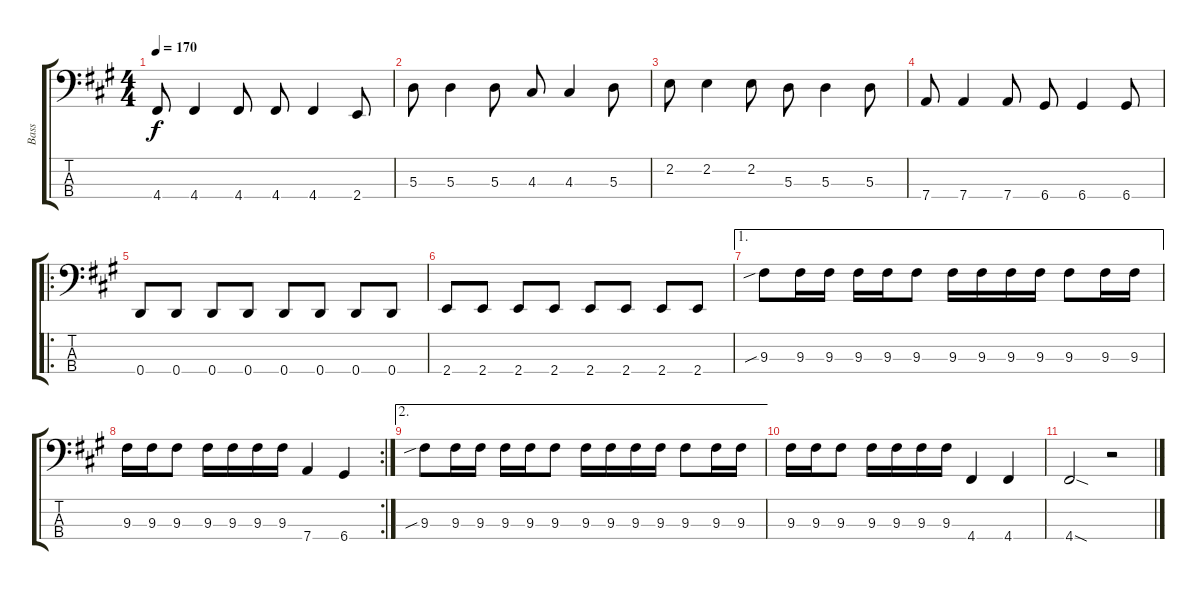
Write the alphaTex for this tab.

\track ("Bass" "Bass") {instrument electricbasspick}
\staff {score tabs}
\tuning (G2 D2 A1 D1) {hide}
\ts (4 4)
\tempo 170
\clef f4
\ks a
4.4.8{dy f} 4.4.4 4.4.8 4.4.8 4.4.4 2.4.8 |
5.3.8 5.3.4 5.3.8 4.3.8 4.3.4 5.3.8 |
2.2.8 2.2.4 2.2.8 5.3.8 5.3.4 5.3.8 |
7.4.8 7.4.4 7.4.8 6.4.8 6.4.4 6.4.8 |
\ro
0.4.8 0.4.8 0.4.8 0.4.8 0.4.8 0.4.8 0.4.8 0.4.8 |
2.4.8 2.4.8 2.4.8 2.4.8 2.4.8 2.4.8 2.4.8 2.4.8 |
\ae 1
9.3{sib}.8 9.3.16 9.3.16 9.3.16 9.3.16 9.3.8 9.3.16 9.3.16 9.3.16 9.3.16 9.3.8 9.3.16 9.3.16 |
\rc 2
9.3.16 9.3.16 9.3.8 9.3.16 9.3.16 9.3.16 9.3.16 7.4.4 6.4.4 |
\ae 2
9.3{sib}.8 9.3.16 9.3.16 9.3.16 9.3.16 9.3.8 9.3.16 9.3.16 9.3.16 9.3.16 9.3.8 9.3.16 9.3.16 |
9.3.16 9.3.16 9.3.8 9.3.16 9.3.16 9.3.16 9.3.16 4.4.4 4.4.4 |
4.4{sod}.2 r.2
